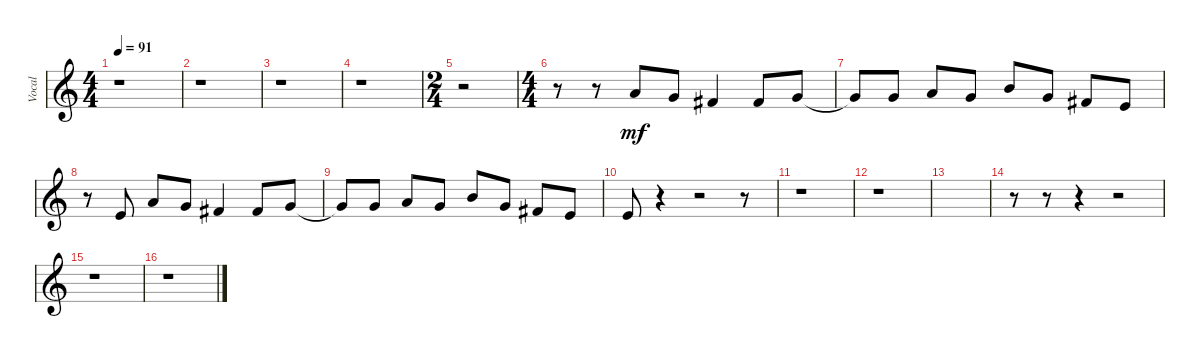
\track ("Vocal" "Vocal") {instrument lead2sawtooth}
\staff {score}
\tuning (E4 B3 G3 D3 A2 E2 B1) {hide}
\ts (4 4)
\tempo 91
\clef g2
\ks c
r.1{dy mf instrument lead2sawtooth} |
r.1 |
r.1 |
r.1 |
\ts (2 4)
r.2 |
\ts (4 4)
r.8 r.8 5.1.8 3.1.8 2.1.4 2.1.8 3.1.8 |
3.1{t}.8 3.1.8 5.1.8 3.1.8 7.1.8 3.1.8 2.1.8 0.1.8 |
r.8 0.1.8 5.1.8 3.1.8 2.1.4 2.1.8 3.1.8 |
3.1{t}.8 3.1.8 5.1.8 3.1.8 7.1.8 3.1.8 2.1.8 0.1.8 |
0.1.8 r.4 r.2 r.8 |
r.1 |
r.1 |
|
r.8 r.8 r.4 r.2 |
r.1 |
r.1
